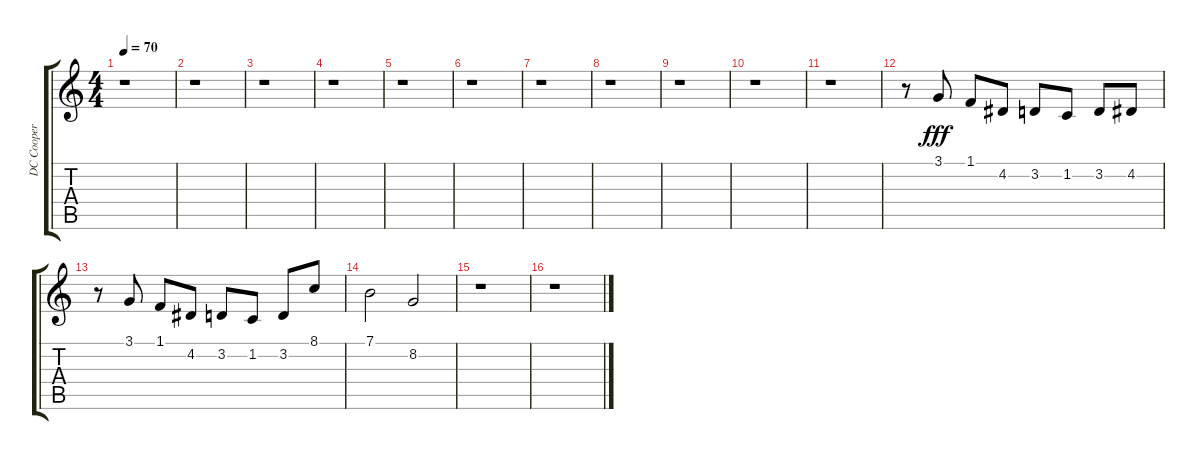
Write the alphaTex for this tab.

\track ("DC Cooper" "DC Cooper") {instrument baritonesax}
\staff {score tabs}
\tuning (E4 B3 G3 D3 A2 E2) {hide}
\ts (4 4)
\tempo 70
\clef g2
\ks c
r.1{dy fff} |
r.1 |
r.1 |
r.1 |
r.1 |
r.1 |
r.1 |
r.1 |
r.1 |
r.1 |
r.1 |
r.8 3.1.8 1.1.8 4.2.8 3.2.8 1.2.8 3.2.8 4.2.8 |
r.8 3.1.8 1.1.8 4.2.8 3.2.8 1.2.8 3.2.8 8.1.8 |
7.1.2 8.2.2 |
r.1 |
r.1
